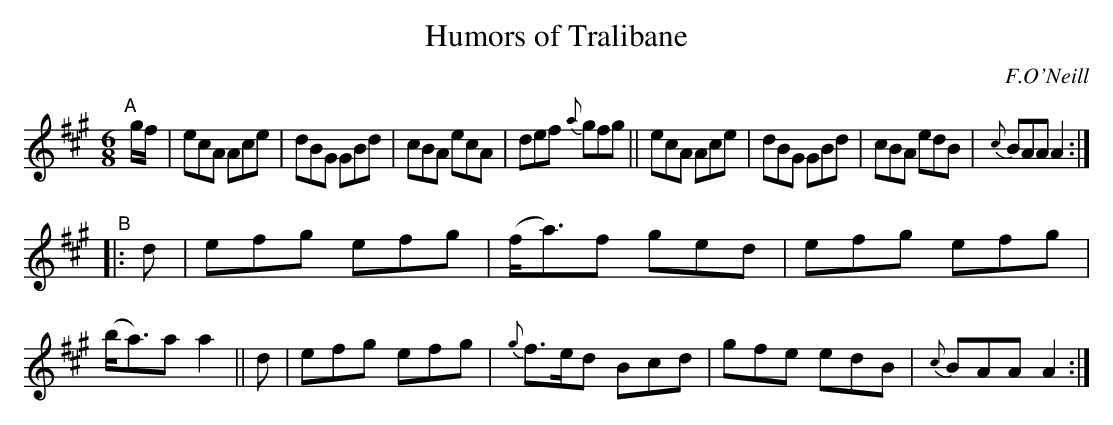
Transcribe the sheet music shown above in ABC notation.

X:1
T: Humors of Tralibane
O: F.O'Neill
M: 6/8
K: A
"^A"[|] g/f/ |\
ecA Ace | dBG GBd | cBA ecA | def {a}gfg ||\
ecA Ace | dBG GBd | cBA edB | {c}BAA A2 :|
"^B"|: d |\
efg efg | (f<a)f ged | efg efg | (b<a)a a2 || d |\
efg efg | {g}f>ed Bcd | gfe edB | {c}BAA A2 :|
